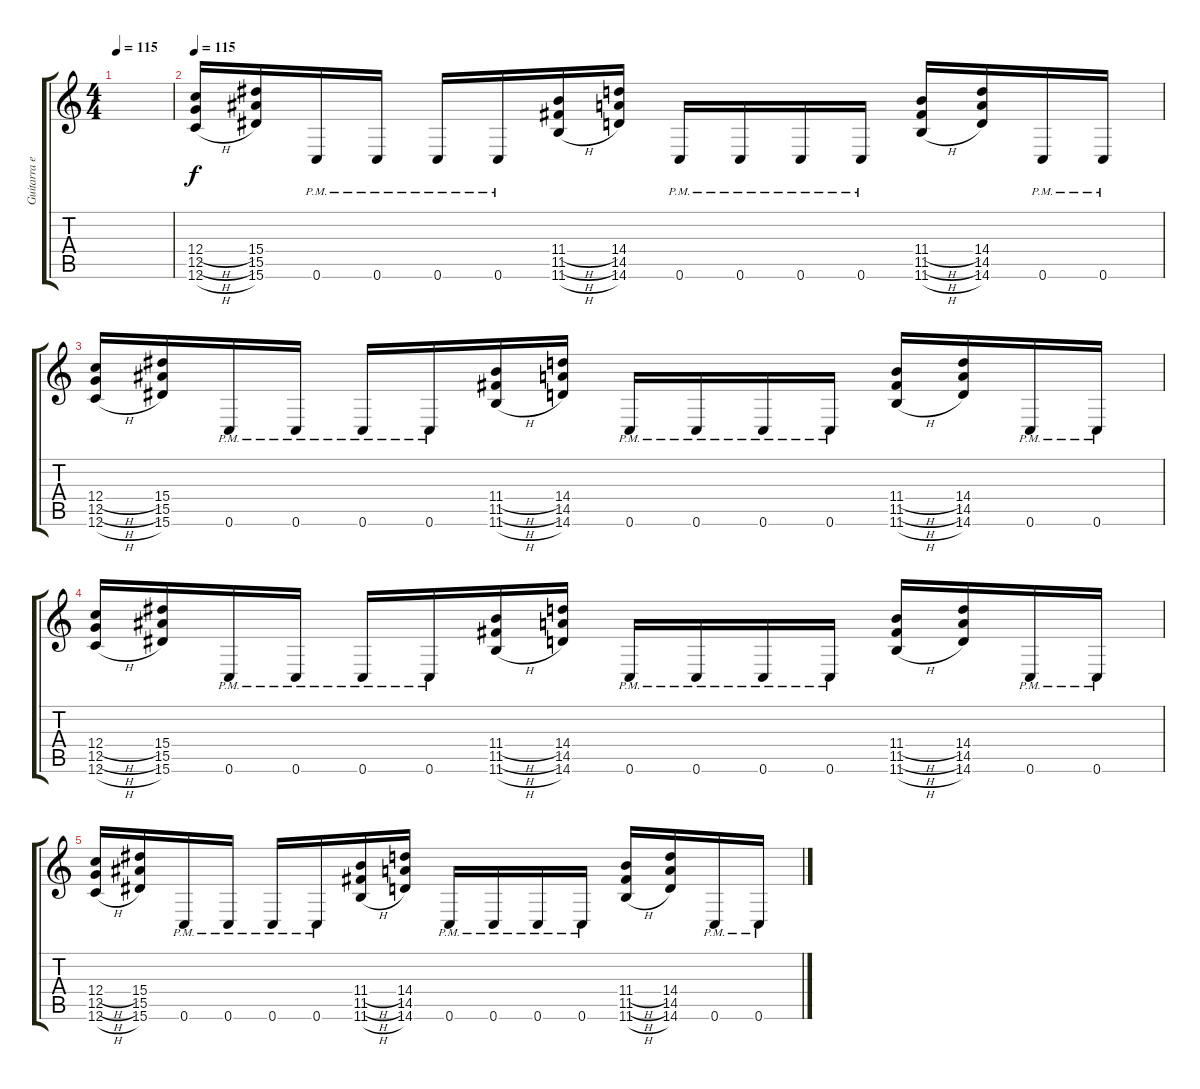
\track ("Guitarra estudio" "Guitarra e") {instrument overdrivenguitar}
\staff {score tabs}
\tuning (D4 A3 F3 C3 G2 C2) {hide}
\ts (4 4)
\tempo 115
\clef g2
\ks c
|
\tempo 115
(12.4{h} 12.5{h} 12.6{h}).16{instrument overdrivenguitar} (15.4 15.5 15.6).16 0.6{pm}.16 0.6{pm}.16 0.6{pm}.16 0.6{pm}.16 (11.4{h} 11.5{h} 11.6{h}).16 (14.4 14.5 14.6).16 0.6{pm}.16 0.6{pm}.16 0.6{pm}.16 0.6{pm}.16 (11.4{h} 11.5{h} 11.6{h}).16 (14.4 14.5 14.6).16 0.6{pm}.16 0.6{pm}.16 |
(12.4{h} 12.5{h} 12.6{h}).16 (15.4 15.5 15.6).16 0.6{pm}.16 0.6{pm}.16 0.6{pm}.16 0.6{pm}.16 (11.4{h} 11.5{h} 11.6{h}).16 (14.4 14.5 14.6).16 0.6{pm}.16 0.6{pm}.16 0.6{pm}.16 0.6{pm}.16 (11.4{h} 11.5{h} 11.6{h}).16 (14.4 14.5 14.6).16 0.6{pm}.16 0.6{pm}.16 |
(12.4{h} 12.5{h} 12.6{h}).16 (15.4 15.5 15.6).16 0.6{pm}.16 0.6{pm}.16 0.6{pm}.16 0.6{pm}.16 (11.4{h} 11.5{h} 11.6{h}).16 (14.4 14.5 14.6).16 0.6{pm}.16 0.6{pm}.16 0.6{pm}.16 0.6{pm}.16 (11.4{h} 11.5{h} 11.6{h}).16 (14.4 14.5 14.6).16 0.6{pm}.16 0.6{pm}.16 |
(12.4{h} 12.5{h} 12.6{h}).16 (15.4 15.5 15.6).16 0.6{pm}.16 0.6{pm}.16 0.6{pm}.16 0.6{pm}.16 (11.4{h} 11.5{h} 11.6{h}).16 (14.4 14.5 14.6).16 0.6{pm}.16 0.6{pm}.16 0.6{pm}.16 0.6{pm}.16 (11.4{h} 11.5{h} 11.6{h}).16 (14.4 14.5 14.6).16 0.6{pm}.16 0.6{pm}.16
